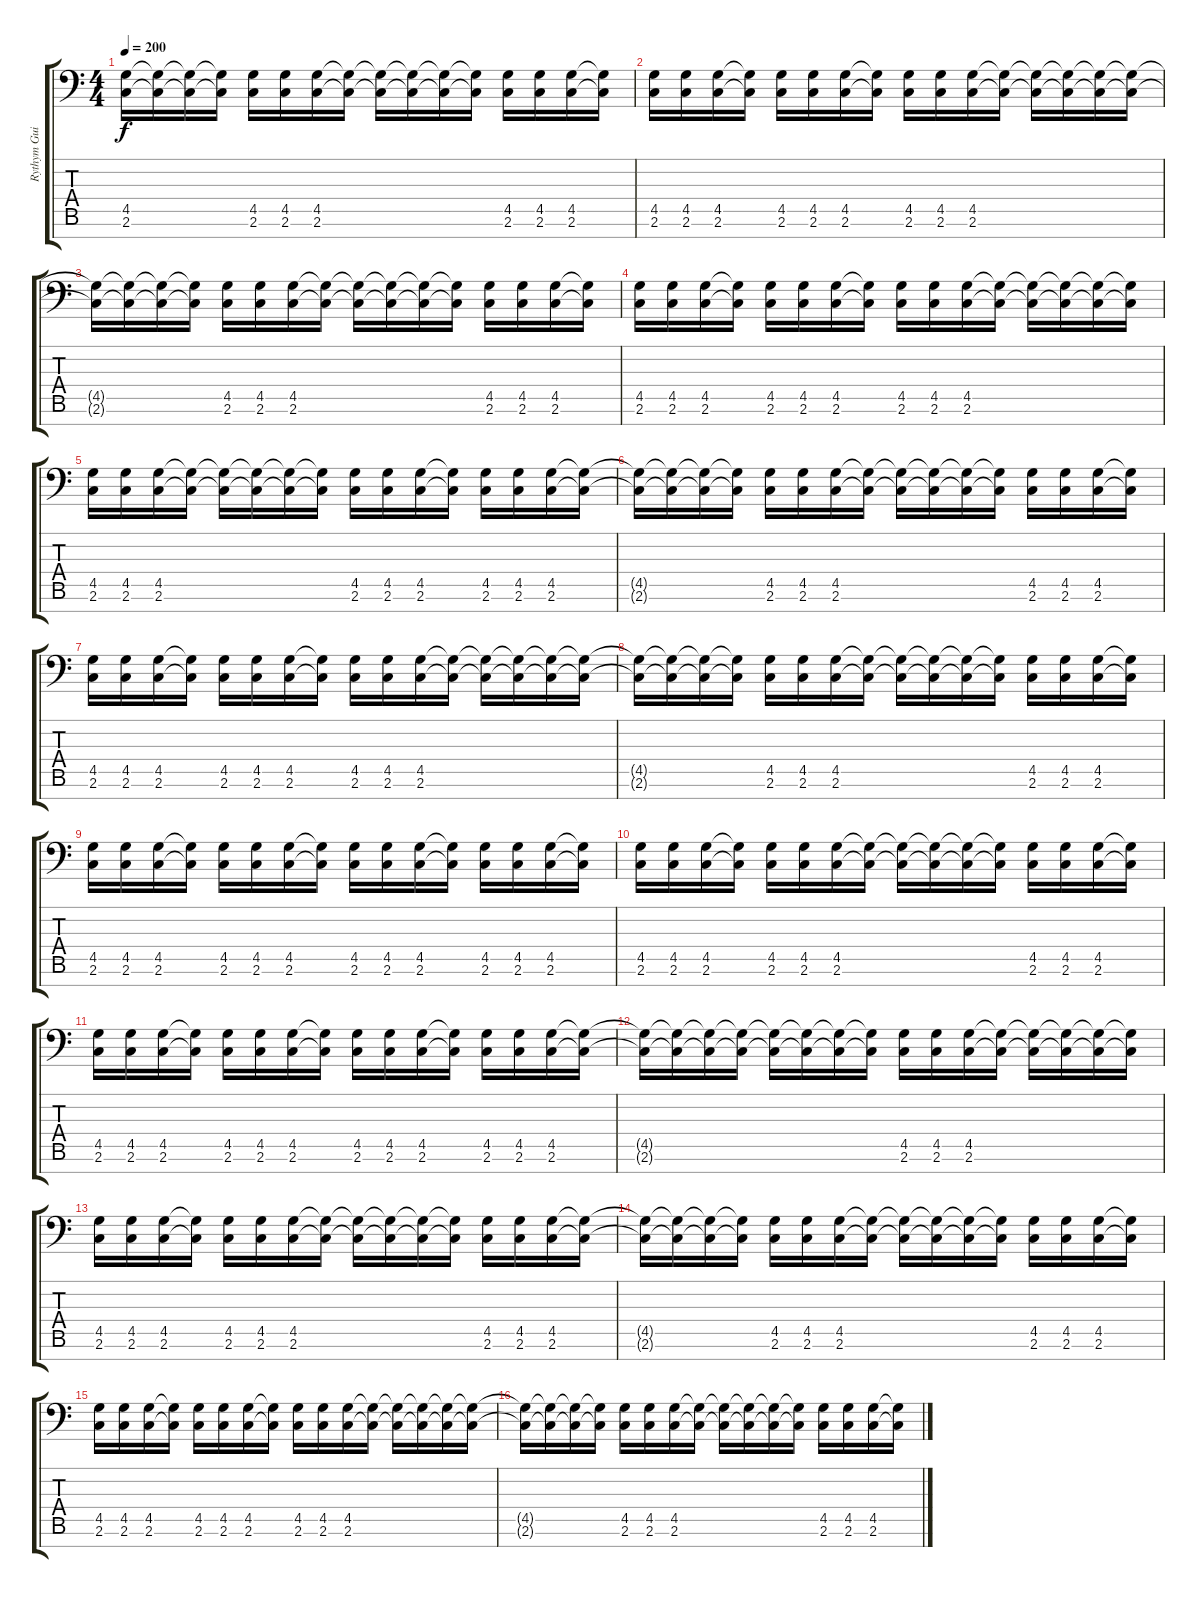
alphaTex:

\track ("Rythym Guitar 2 (Tuned To F)" "Rythym Gui") {instrument distortionguitar}
\staff {score tabs}
\tuning (Bb3 Gb3 Db3 Ab2 Eb2 Bb1 F1) {hide}
\ts (4 4)
\tempo 200
\clef f4
\ks c
(4.5{t} 2.6{t}).16{dy f} (4.5{t} 2.6{t}).16 (4.5{t} 2.6{t}).16 (4.5{t} 2.6{t}).16 (4.5 2.6).16 (4.5 2.6).16 (4.5 2.6).16 (4.5{t} 2.6{t}).16 (4.5{t} 2.6{t}).16 (4.5{t} 2.6{t}).16 (4.5{t} 2.6{t}).16 (4.5{t} 2.6{t}).16 (4.5 2.6).16 (4.5 2.6).16 (4.5 2.6).16 (4.5{t} 2.6{t}).16 |
(4.5 2.6).16 (4.5 2.6).16 (4.5 2.6).16 (4.5{t} 2.6{t}).16 (4.5 2.6).16 (4.5 2.6).16 (4.5 2.6).16 (4.5{t} 2.6{t}).16 (4.5 2.6).16 (4.5 2.6).16 (4.5 2.6).16 (4.5{t} 2.6{t}).16 (4.5{t} 2.6{t}).16 (4.5{t} 2.6{t}).16 (4.5{t} 2.6{t}).16 (4.5{t} 2.6{t}).16 |
(4.5{t} 2.6{t}).16 (4.5{t} 2.6{t}).16 (4.5{t} 2.6{t}).16 (4.5{t} 2.6{t}).16 (4.5 2.6).16 (4.5 2.6).16 (4.5 2.6).16 (4.5{t} 2.6{t}).16 (4.5{t} 2.6{t}).16 (4.5{t} 2.6{t}).16 (4.5{t} 2.6{t}).16 (4.5{t} 2.6{t}).16 (4.5 2.6).16 (4.5 2.6).16 (4.5 2.6).16 (4.5{t} 2.6{t}).16 |
(4.5 2.6).16 (4.5 2.6).16 (4.5 2.6).16 (4.5{t} 2.6{t}).16 (4.5 2.6).16 (4.5 2.6).16 (4.5 2.6).16 (4.5{t} 2.6{t}).16 (4.5 2.6).16 (4.5 2.6).16 (4.5 2.6).16 (4.5{t} 2.6{t}).16 (4.5{t} 2.6{t}).16 (4.5{t} 2.6{t}).16 (4.5{t} 2.6{t}).16 (4.5{t} 2.6{t}).16 |
(4.5 2.6).16 (4.5 2.6).16 (4.5 2.6).16 (4.5{t} 2.6{t}).16 (4.5{t} 2.6{t}).16 (4.5{t} 2.6{t}).16 (4.5{t} 2.6{t}).16 (4.5{t} 2.6{t}).16 (4.5 2.6).16 (4.5 2.6).16 (4.5 2.6).16 (4.5{t} 2.6{t}).16 (4.5 2.6).16 (4.5 2.6).16 (4.5 2.6).16 (4.5{t} 2.6{t}).16 |
(4.5{t} 2.6{t}).16 (4.5{t} 2.6{t}).16 (4.5{t} 2.6{t}).16 (4.5{t} 2.6{t}).16 (4.5 2.6).16 (4.5 2.6).16 (4.5 2.6).16 (4.5{t} 2.6{t}).16 (4.5{t} 2.6{t}).16 (4.5{t} 2.6{t}).16 (4.5{t} 2.6{t}).16 (4.5{t} 2.6{t}).16 (4.5 2.6).16 (4.5 2.6).16 (4.5 2.6).16 (4.5{t} 2.6{t}).16 |
(4.5 2.6).16 (4.5 2.6).16 (4.5 2.6).16 (4.5{t} 2.6{t}).16 (4.5 2.6).16 (4.5 2.6).16 (4.5 2.6).16 (4.5{t} 2.6{t}).16 (4.5 2.6).16 (4.5 2.6).16 (4.5 2.6).16 (4.5{t} 2.6{t}).16 (4.5{t} 2.6{t}).16 (4.5{t} 2.6{t}).16 (4.5{t} 2.6{t}).16 (4.5{t} 2.6{t}).16 |
(4.5{t} 2.6{t}).16 (4.5{t} 2.6{t}).16 (4.5{t} 2.6{t}).16 (4.5{t} 2.6{t}).16 (4.5 2.6).16 (4.5 2.6).16 (4.5 2.6).16 (4.5{t} 2.6{t}).16 (4.5{t} 2.6{t}).16 (4.5{t} 2.6{t}).16 (4.5{t} 2.6{t}).16 (4.5{t} 2.6{t}).16 (4.5 2.6).16 (4.5 2.6).16 (4.5 2.6).16 (4.5{t} 2.6{t}).16 |
(4.5 2.6).16 (4.5 2.6).16 (4.5 2.6).16 (4.5{t} 2.6{t}).16 (4.5 2.6).16 (4.5 2.6).16 (4.5 2.6).16 (4.5{t} 2.6{t}).16 (4.5 2.6).16 (4.5 2.6).16 (4.5 2.6).16 (4.5{t} 2.6{t}).16 (4.5 2.6).16 (4.5 2.6).16 (4.5 2.6).16 (4.5{t} 2.6{t}).16 |
(4.5 2.6).16 (4.5 2.6).16 (4.5 2.6).16 (4.5{t} 2.6{t}).16 (4.5 2.6).16 (4.5 2.6).16 (4.5 2.6).16 (4.5{t} 2.6{t}).16 (4.5{t} 2.6{t}).16 (4.5{t} 2.6{t}).16 (4.5{t} 2.6{t}).16 (4.5{t} 2.6{t}).16 (4.5 2.6).16 (4.5 2.6).16 (4.5 2.6).16 (4.5{t} 2.6{t}).16 |
(4.5 2.6).16 (4.5 2.6).16 (4.5 2.6).16 (4.5{t} 2.6{t}).16 (4.5 2.6).16 (4.5 2.6).16 (4.5 2.6).16 (4.5{t} 2.6{t}).16 (4.5 2.6).16 (4.5 2.6).16 (4.5 2.6).16 (4.5{t} 2.6{t}).16 (4.5 2.6).16 (4.5 2.6).16 (4.5 2.6).16 (4.5{t} 2.6{t}).16 |
(4.5{t} 2.6{t}).16 (4.5{t} 2.6{t}).16 (4.5{t} 2.6{t}).16 (4.5{t} 2.6{t}).16 (4.5{t} 2.6{t}).16 (4.5{t} 2.6{t}).16 (4.5{t} 2.6{t}).16 (4.5{t} 2.6{t}).16 (4.5 2.6).16 (4.5 2.6).16 (4.5 2.6).16 (4.5{t} 2.6{t}).16 (4.5{t} 2.6{t}).16 (4.5{t} 2.6{t}).16 (4.5{t} 2.6{t}).16 (4.5{t} 2.6{t}).16 |
(4.5 2.6).16 (4.5 2.6).16 (4.5 2.6).16 (4.5{t} 2.6{t}).16 (4.5 2.6).16 (4.5 2.6).16 (4.5 2.6).16 (4.5{t} 2.6{t}).16 (4.5{t} 2.6{t}).16 (4.5{t} 2.6{t}).16 (4.5{t} 2.6{t}).16 (4.5{t} 2.6{t}).16 (4.5 2.6).16 (4.5 2.6).16 (4.5 2.6).16 (4.5{t} 2.6{t}).16 |
(4.5{t} 2.6{t}).16 (4.5{t} 2.6{t}).16 (4.5{t} 2.6{t}).16 (4.5{t} 2.6{t}).16 (4.5 2.6).16 (4.5 2.6).16 (4.5 2.6).16 (4.5{t} 2.6{t}).16 (4.5{t} 2.6{t}).16 (4.5{t} 2.6{t}).16 (4.5{t} 2.6{t}).16 (4.5{t} 2.6{t}).16 (4.5 2.6).16 (4.5 2.6).16 (4.5 2.6).16 (4.5{t} 2.6{t}).16 |
(4.5 2.6).16 (4.5 2.6).16 (4.5 2.6).16 (4.5{t} 2.6{t}).16 (4.5 2.6).16 (4.5 2.6).16 (4.5 2.6).16 (4.5{t} 2.6{t}).16 (4.5 2.6).16 (4.5 2.6).16 (4.5 2.6).16 (4.5{t} 2.6{t}).16 (4.5{t} 2.6{t}).16 (4.5{t} 2.6{t}).16 (4.5{t} 2.6{t}).16 (4.5{t} 2.6{t}).16 |
(4.5{t} 2.6{t}).16 (4.5{t} 2.6{t}).16 (4.5{t} 2.6{t}).16 (4.5{t} 2.6{t}).16 (4.5 2.6).16 (4.5 2.6).16 (4.5 2.6).16 (4.5{t} 2.6{t}).16 (4.5{t} 2.6{t}).16 (4.5{t} 2.6{t}).16 (4.5{t} 2.6{t}).16 (4.5{t} 2.6{t}).16 (4.5 2.6).16 (4.5 2.6).16 (4.5 2.6).16 (4.5{t} 2.6{t}).16
